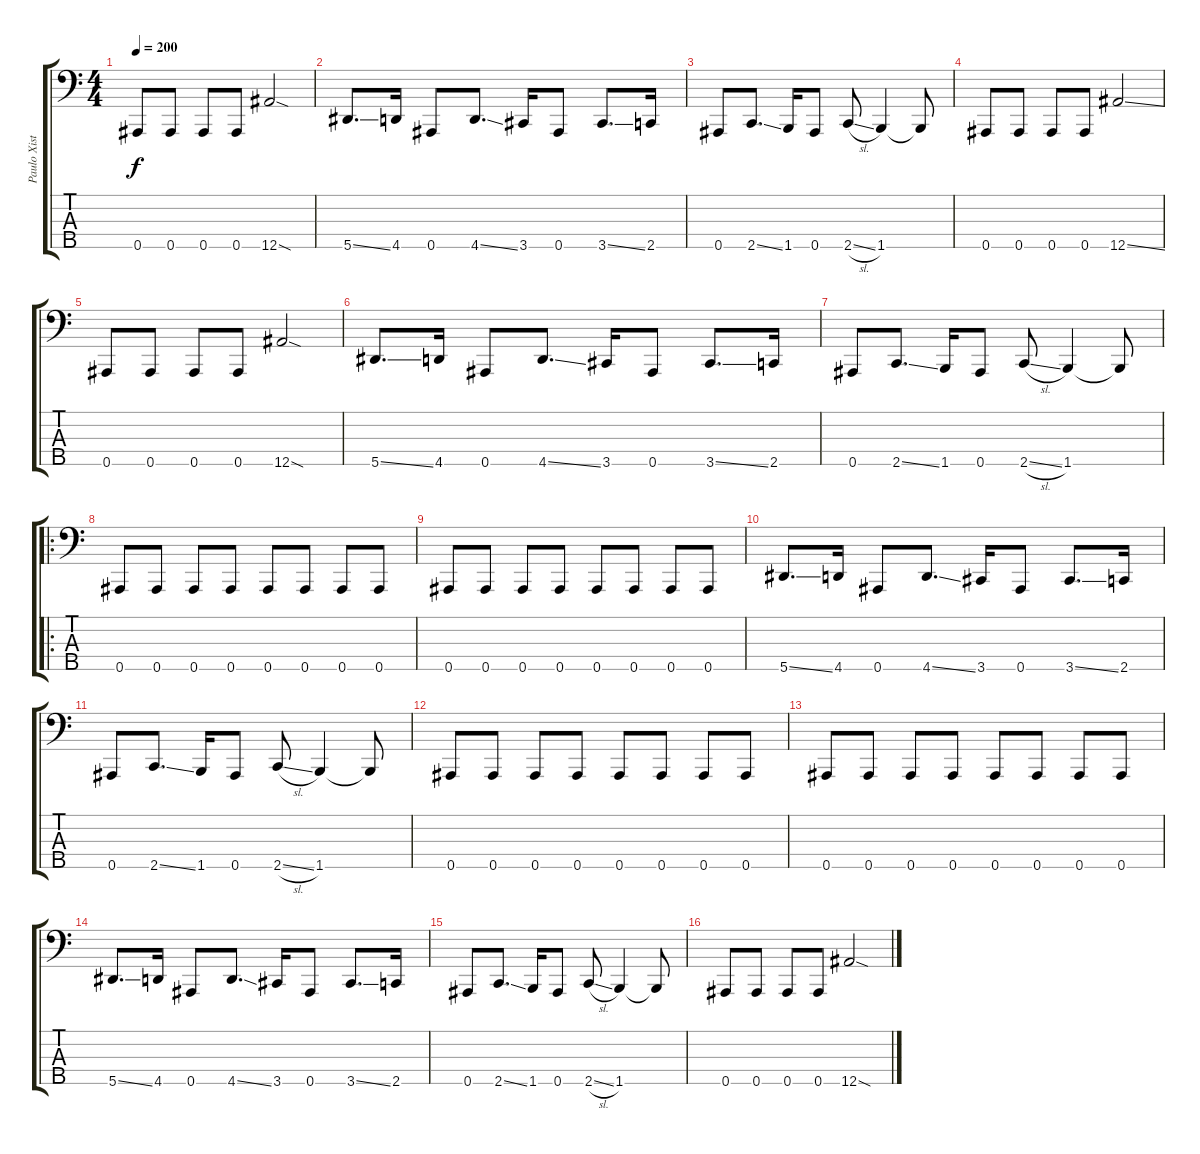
\track ("Paulo Xisto" "Paulo Xist") {instrument electricbasspick}
\staff {score tabs}
\tuning (Gb2 Db2 Ab1 Eb1 Bb0) {hide}
\ts (4 4)
\tempo 200
\clef f4
\ks c
0.5.8{dy f} 0.5.8 0.5.8 0.5.8 12.5{sod}.2 |
5.5{ss}.8{d} 4.5.16 0.5.8 4.5{ss}.8{d} 3.5.16 0.5.8 3.5{ss}.8{d} 2.5.16 |
0.5.8 2.5{ss}.8{d} 1.5.16 0.5.8 2.5{sl}.8 1.5.4 1.5{t}.8 |
0.5.8 0.5.8 0.5.8 0.5.8 12.5{ss}.2 |
0.5.8 0.5.8 0.5.8 0.5.8 12.5{sod}.2 |
5.5{ss}.8{d} 4.5.16 0.5.8 4.5{ss}.8{d} 3.5.16 0.5.8 3.5{ss}.8{d} 2.5.16 |
0.5.8 2.5{ss}.8{d} 1.5.16 0.5.8 2.5{sl}.8 1.5.4 1.5{t}.8 |
\ro
0.5.8 0.5.8 0.5.8 0.5.8 0.5.8 0.5.8 0.5.8 0.5.8 |
0.5.8 0.5.8 0.5.8 0.5.8 0.5.8 0.5.8 0.5.8 0.5.8 |
5.5{ss}.8{d} 4.5.16 0.5.8 4.5{ss}.8{d} 3.5.16 0.5.8 3.5{ss}.8{d} 2.5.16 |
0.5.8 2.5{ss}.8{d} 1.5.16 0.5.8 2.5{sl}.8 1.5.4 1.5{t}.8 |
0.5.8 0.5.8 0.5.8 0.5.8 0.5.8 0.5.8 0.5.8 0.5.8 |
0.5.8 0.5.8 0.5.8 0.5.8 0.5.8 0.5.8 0.5.8 0.5.8 |
5.5{ss}.8{d} 4.5.16 0.5.8 4.5{ss}.8{d} 3.5.16 0.5.8 3.5{ss}.8{d} 2.5.16 |
0.5.8 2.5{ss}.8{d} 1.5.16 0.5.8 2.5{sl}.8 1.5.4 1.5{t}.8 |
0.5.8 0.5.8 0.5.8 0.5.8 12.5{sod}.2
